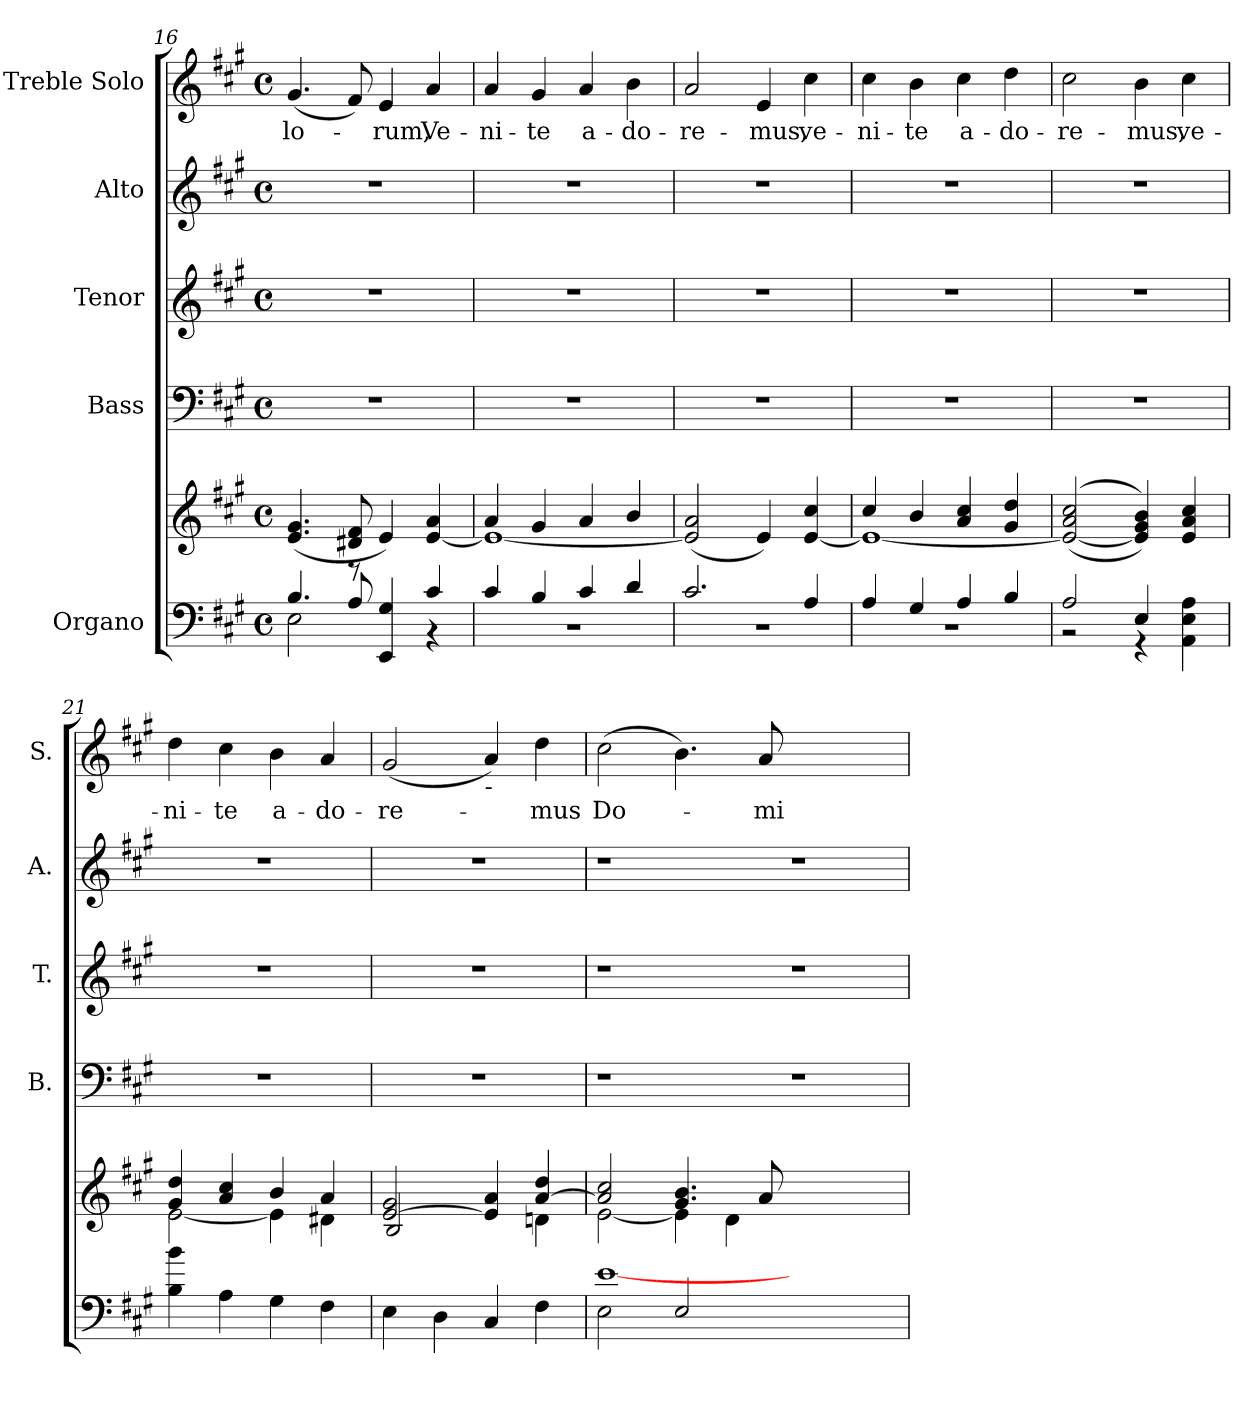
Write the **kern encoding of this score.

**kern	**kern	**kern	**kern	**kern	**kern	**text
*part5	*part5	*part4	*part3	*part2	*part1	*part1
*staff6	*staff5	*staff4	*staff3	*staff2	*staff1	*staff1
*I"Organo	*	*I"Bass	*I"Tenor	*I"Alto	*I"Treble Solo	*
*	*	*I'B.	*I'T.	*I'A.	*I'S.	*
*clefF4	*clefG2	*clefF4	*clefG2	*clefG2	*clefG2	*
*	*	*	*ITrd7c12	*	*	*
*k[f#c#g#]	*k[f#c#g#]	*k[f#c#g#]	*k[f#c#g#]	*k[f#c#g#]	*k[f#c#g#]	*
*A:	*A:	*A:	*A:	*A:	*A:	*
*M4/4	*M4/4	*M4/4	*M4/4	*M4/4	*M4/4	*
*met(c)	*met(c)	*met(c)	*met(c)	*met(c)	*met(c)	*
=16	=16	=16	=16	=16	=16	=16
*^	*^	*	*	*	*	*
!	!	!	!	!	!	!	!	!LO:LY:b:color=#000000
4.Bi/	2Ei\	(4.ei/ 4.g#i	4.ryy	1r	1r	1r	(4.g#i/	-lo-
8Ai/	.	8d#Xi/ 8f#i	8r	.	.	.	8f#i/)	.
!	!	!	!	!	!	!	!	!LO:LY:b:color=#000000
4EEi/ 4G#i	4ryy	4ei/)	2ryy	.	.	.	4ei/	-rum,
!	!	!	!	!	!	!	!	!LO:LY:b:color=#000000
4c#i/	4r	[4ei/ 4ai	.	.	.	.	4ai/	Ve-
!!LO:LB:g=z
=17	=17	=17	=17	=17	=17	=17	=17	=17
!	!	!	!	!	!	!	!	!LO:LY:b:color=#000000
4c#i/	1r	4ai/	1ei_	1r	1r	1r	4ai/	-ni-
!	!	!	!	!	!	!	!	!LO:LY:b:color=#000000
4Bi/	.	4g#i/	.	.	.	.	4g#i/	-te
!	!	!	!	!	!	!	!	!LO:LY:b:color=#000000
4c#i/	.	4ai/	.	.	.	.	4ai/	a-
!	!	!	!	!	!	!	!	!LO:LY:b:color=#000000
4di/	.	4bi/	.	.	.	.	4bi\	-do-
*	*	*v	*v	*	*	*	*	*
=18	=18	=18	=18	=18	=18	=18	=18
!	!	!	!	!	!	!	!LO:LY:b:color=#000000
2.c#i/	1r	(2ei/] 2ai	1r	1r	1r	2ai/	-re-
!	!	!	!	!	!	!	!LO:LY:b:color=#000000
.	.	4ei/)	.	.	.	4ei/	-mus,
!	!	!	!	!	!	!	!LO:LY:b:color=#000000
4Ai/	.	[4ei/ 4cc#i	.	.	.	4cc#i\	ve-
=19	=19	=19	=19	=19	=19	=19	=19
*	*	*^	*	*	*	*	*
!	!	!	!	!	!	!	!	!LO:LY:b:color=#000000
4Ai/	1r	4cc#i/	1ei_	1r	1r	1r	4cc#i\	-ni-
!	!	!	!	!	!	!	!	!LO:LY:b:color=#000000
4G#i/	.	4bi/	.	.	.	.	4bi\	-te
!	!	!	!	!	!	!	!	!LO:LY:b:color=#000000
4Ai/	.	4ai/ 4cc#i	.	.	.	.	4cc#i\	a-
!	!	!	!	!	!	!	!	!LO:LY:b:color=#000000
4Bi/	.	4g#i/ 4ddi	.	.	.	.	4ddi\	-do-
*	*	*v	*v	*	*	*	*	*
=20	=20	=20	=20	=20	=20	=20	=20
!	!	!	!	!	!	!	!LO:LY:b:color=#000000
2Ai/	2r	((2ei/_ 2ai 2cc#i	1r	1r	1r	2cc#i\	-re-
!	!	!	!	!	!	!	!LO:LY:b:color=#000000
4Ei/	4r	4ei/] 4g#i 4bi))	.	.	.	4bi\	-mus,
!	!	!	!	!	!	!	!LO:LY:b:color=#000000
4AAi\ 4Ei 4Ai	4ryy	4ei/ 4ai 4cc#i	.	.	.	4cc#i\	ve-
*v	*v	*	*	*	*	*	*
=21	=21	=21	=21	=21	=21	=21
*8ba	*	*	*	*	*	*
*	*^	*	*	*	*	*
*^	*	*	*	*	*	*	*
!	!	!	!	!	!	!	!	!LO:LY:b:color=#000000
*v	*v	*	*	*	*	*	*	*
4BBi\ 4Bi	4g#i/ 4ddi	[2ei\	1r	1r	1r	4ddi\	-ni-
!	!	!	!	!	!	!	!LO:LY:b:color=#000000
4AAi\	4ai/ 4cc#i	.	.	.	.	4cc#i\	-te
!	!	!	!	!	!	!	!LO:LY:b:color=#000000
4GG#i\	4bi/	4ei\]	.	.	.	4bi\	a-
!	!	!	!	!	!	!	!LO:LY:b:color=#000000
4FF#i\	4ai/	4d#Xi\	.	.	.	4ai/	-do-
=22	=22	=22	=22	=22	=22	=22	=22
!	!	!	!	!	!	!	!LO:LY:b:color=#000000
4EEi\	[2ei/ 2g#i	2Bi/	1r	1r	1r	(2g#i/	-re-
4DDi\	.	.	.	.	.	.	.
!	!	!	!	!	!	!LO:TX:b:t=-	!
4CC#i/	4ei/] 4ai	4ryy	.	.	.	4ai/)	.
!	!	!	!	!	!	!	!LO:LY:b:color=#000000
4FF#i\	[4ai/ 4ddi	4dni\	.	.	.	4ddi\	-mus
=23	=23	=23	=23	=23	=23	=23	=23
*^	*	*	*	*	*	*	*
*	*	*X8ba	*	*	*	*	*	*
!	!	!	!	!	!	!	!	!LO:LY:b:color=#000000
2EEi\	[1Ei	2ai/] 2cc#i	[2ei\	1r	1r	1r	(2cc#i\	Do-
2EEi/	.	4.g#i/ 4.bi	4ei\]	.	.	.	4.bi\)	.
.	.	.	4di\	.	.	.	.	.
!	!	!	!	!	!	!	!	!LO:LY:b:color=#000000
.	.	8ai/	.	.	.	.	8ai/	-mi-
1ryy	1ryy	1ryy	1ryy	1r	1r	1r	1ryy	.
*v	*v	*	*	*	*	*	*	*
*	*v	*v	*	*	*	*	*
=	=	=	=	=	=	=
*-	*-	*-	*-	*-	*-	*-
